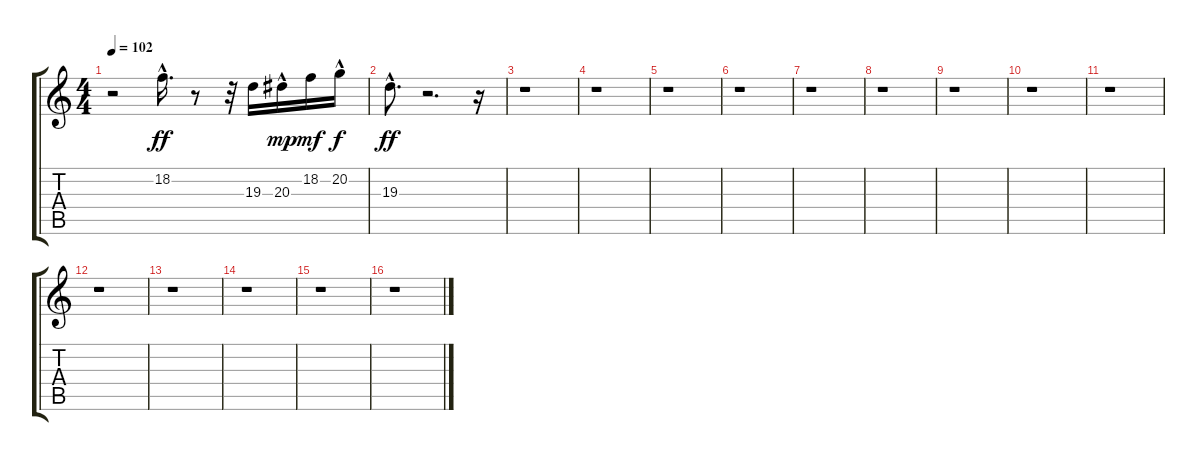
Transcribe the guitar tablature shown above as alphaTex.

\track "" {instrument electricpiano1}
\staff {score tabs}
\tuning (E4 B3 G3 D3 A2 E2) {hide}
\ts (4 4)
\tempo 102
\clef g2
\ks c
r.2{dy ff} 18.2{hac}.16{d} r.8 r.32 19.3.16 20.3{hac}.16{dy mp} 18.2.16{dy mf} 20.2{hac}.16{dy f} |
19.3{hac}.8{d dy ff} r.2{d} r.16 |
r.1 |
r.1 |
r.1 |
r.1 |
r.1 |
r.1 |
r.1 |
r.1 |
r.1 |
r.1 |
r.1 |
r.1 |
r.1 |
r.1
